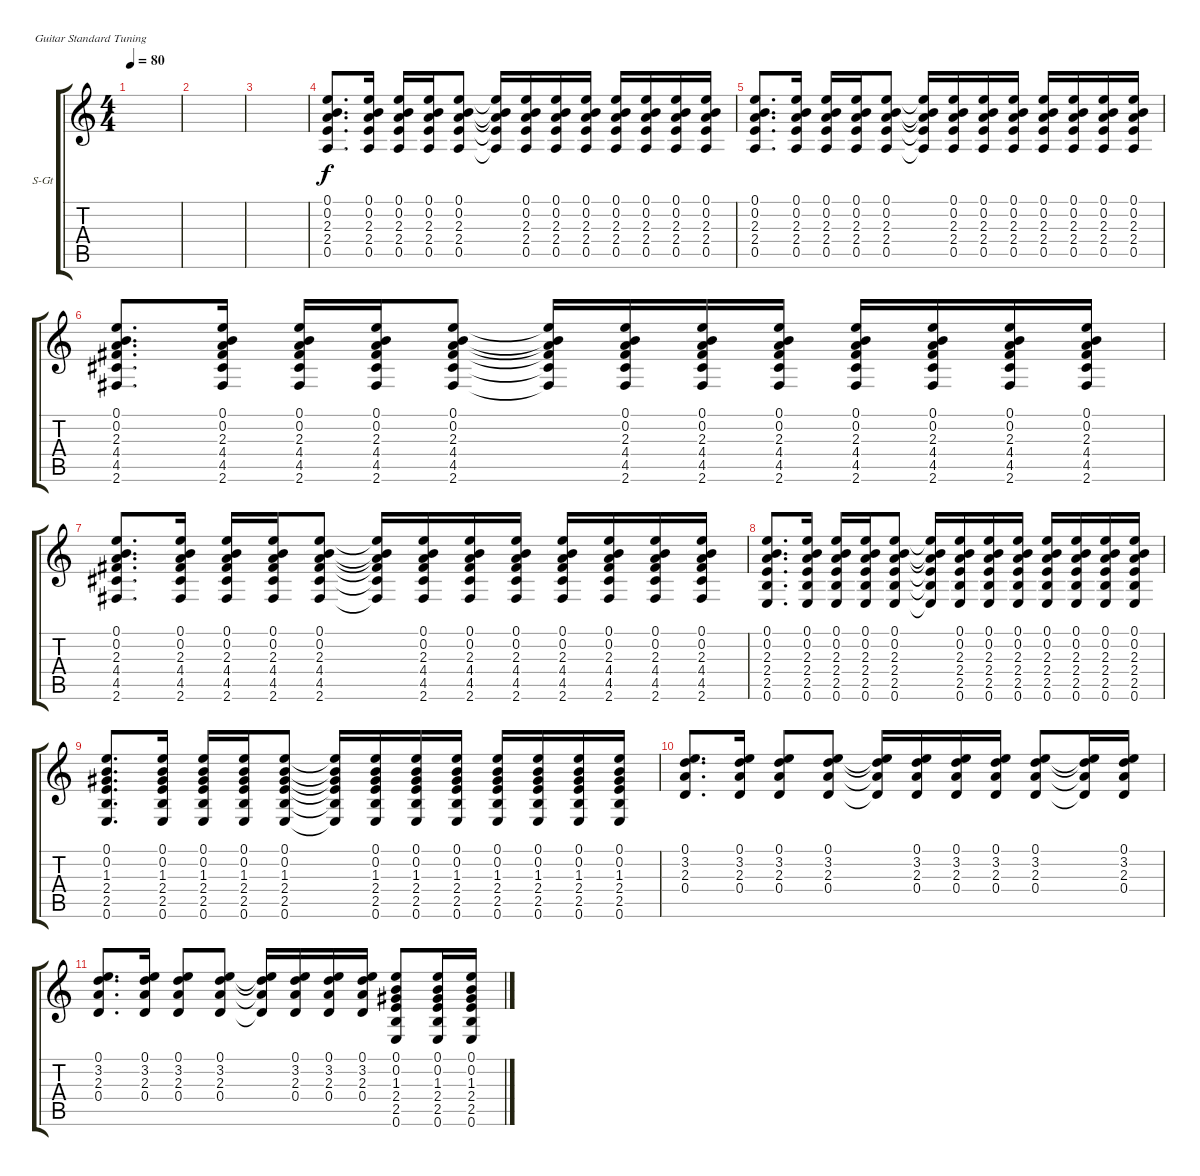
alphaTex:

\defaultSystemsLayout 4
\bracketExtendMode groupsimilarinstruments
\firstSystemTrackNameOrientation horizontal
\otherSystemsTrackNameOrientation horizontal
\track ("Shaw" "S-Gt") {instrument acousticguitarsteel}
\staff {score tabs}
\tuning (E4 B3 G3 D3 A2 E2)
\ts (4 4)
\tempo 80
\clef g2
\ks c
|
|
|
(0.1 0.2 2.3 2.4 0.5).8{d} (0.1 0.2 2.3 2.4 0.5).16 (0.1 0.2 2.3 2.4 0.5).16 (0.1 0.2 2.3 2.4 0.5).16 (0.1 0.2 2.3 2.4 0.5).8 (0.1{t} 0.2{t} 2.3{t} 2.4{t} 0.5{t}).16 (0.1 0.2 2.3 2.4 0.5).16 (0.1 0.2 2.3 2.4 0.5).16 (0.1 0.2 2.3 2.4 0.5).16 (0.1 0.2 2.3 2.4 0.5).16 (0.1 0.2 2.3 2.4 0.5).16 (0.1 0.2 2.3 2.4 0.5).16 (0.1 0.2 2.3 2.4 0.5).16 |
(0.1 0.2 2.3 2.4 0.5).8{d} (0.1 0.2 2.3 2.4 0.5).16 (0.1 0.2 2.3 2.4 0.5).16 (0.1 0.2 2.3 2.4 0.5).16 (0.1 0.2 2.3 2.4 0.5).8 (0.1{t} 0.2{t} 2.3{t} 2.4{t} 0.5{t}).16 (0.1 0.2 2.3 2.4 0.5).16 (0.1 0.2 2.3 2.4 0.5).16 (0.1 0.2 2.3 2.4 0.5).16 (0.1 0.2 2.3 2.4 0.5).16 (0.1 0.2 2.3 2.4 0.5).16 (0.1 0.2 2.3 2.4 0.5).16 (0.1 0.2 2.3 2.4 0.5).16 |
(0.1 0.2 2.3 4.4 4.5 2.6).8{d} (0.1 0.2 2.3 4.4 4.5 2.6).16 (0.1 0.2 2.3 4.4 4.5 2.6).16 (0.1 0.2 2.3 4.4 4.5 2.6).16 (0.1 0.2 2.3 4.4 4.5 2.6).8 (0.1{t} 0.2{t} 2.3{t} 4.4{t} 4.5{t} 2.6{t}).16 (0.1 0.2 2.3 4.4 4.5 2.6).16 (0.1 0.2 2.3 4.4 4.5 2.6).16 (0.1 0.2 2.3 4.4 4.5 2.6).16 (0.1 0.2 2.3 4.4 4.5 2.6).16 (0.1 0.2 2.3 4.4 4.5 2.6).16 (0.1 0.2 2.3 4.4 4.5 2.6).16 (0.1 0.2 2.3 4.4 4.5 2.6).16 |
(0.1 0.2 2.3 4.4 4.5 2.6).8{d} (0.1 0.2 2.3 4.4 4.5 2.6).16 (0.1 0.2 2.3 4.4 4.5 2.6).16 (0.1 0.2 2.3 4.4 4.5 2.6).16 (0.1 0.2 2.3 4.4 4.5 2.6).8 (0.1{t} 0.2{t} 2.3{t} 4.4{t} 4.5{t} 2.6{t}).16 (0.1 0.2 2.3 4.4 4.5 2.6).16 (0.1 0.2 2.3 4.4 4.5 2.6).16 (0.1 0.2 2.3 4.4 4.5 2.6).16 (0.1 0.2 2.3 4.4 4.5 2.6).16 (0.1 0.2 2.3 4.4 4.5 2.6).16 (0.1 0.2 2.3 4.4 4.5 2.6).16 (0.1 0.2 2.3 4.4 4.5 2.6).16 |
(0.1 0.2 2.3 2.4 2.5 0.6).8{d} (0.1 0.2 2.3 2.4 2.5 0.6).16 (0.1 0.2 2.3 2.4 2.5 0.6).16 (0.1 0.2 2.3 2.4 2.5 0.6).16 (0.1 0.2 2.3 2.4 2.5 0.6).8 (0.1{t} 0.2{t} 2.3{t} 2.4{t} 2.5{t} 0.6{t}).16 (0.1 0.2 2.3 2.4 2.5 0.6).16 (0.1 0.2 2.3 2.4 2.5 0.6).16 (0.1 0.2 2.3 2.4 2.5 0.6).16 (0.1 0.2 2.3 2.4 2.5 0.6).16 (0.1 0.2 2.3 2.4 2.5 0.6).16 (0.1 0.2 2.3 2.4 2.5 0.6).16 (0.1 0.2 2.3 2.4 2.5 0.6).16 |
(0.1 0.2 1.3 2.4 2.5 0.6).8{d} (0.1 0.2 1.3 2.4 2.5 0.6).16 (0.1 0.2 1.3 2.4 2.5 0.6).16 (0.1 0.2 1.3 2.4 2.5 0.6).16 (0.1 0.2 1.3 2.4 2.5 0.6).8 (0.1{t} 0.2{t} 1.3{t} 2.4{t} 2.5{t} 0.6{t}).16 (0.1 0.2 1.3 2.4 2.5 0.6).16 (0.1 0.2 1.3 2.4 2.5 0.6).16 (0.1 0.2 1.3 2.4 2.5 0.6).16 (0.1 0.2 1.3 2.4 2.5 0.6).16 (0.1 0.2 1.3 2.4 2.5 0.6).16 (0.1 0.2 1.3 2.4 2.5 0.6).16 (0.1 0.2 1.3 2.4 2.5 0.6).16 |
(0.1 3.2 2.3 0.4).8{d} (0.1 3.2 2.3 0.4).16 (0.1 3.2 2.3 0.4).8 (0.1 3.2 2.3 0.4).8 (0.1{t} 3.2{t} 2.3{t} 0.4{t}).16 (0.1 3.2 2.3 0.4).16 (0.1 3.2 2.3 0.4).16 (0.1 3.2 2.3 0.4).16 (0.1 3.2 2.3 0.4).8 (0.1{t} 3.2{t} 2.3{t} 0.4{t}).16 (0.1 3.2 2.3 0.4).16 |
(0.1 3.2 2.3 0.4).8{d} (0.1 3.2 2.3 0.4).16 (0.1 3.2 2.3 0.4).8 (0.1 3.2 2.3 0.4).8 (0.1{t} 3.2{t} 2.3{t} 0.4{t}).16 (0.1 3.2 2.3 0.4).16 (0.1 3.2 2.3 0.4).16 (0.1 3.2 2.3 0.4).16 (0.1 0.2 1.3 2.4 2.5 0.6).8 (0.1 0.2 1.3 2.4 2.5 0.6).16 (0.1 0.2 1.3 2.4 2.5 0.6).16
